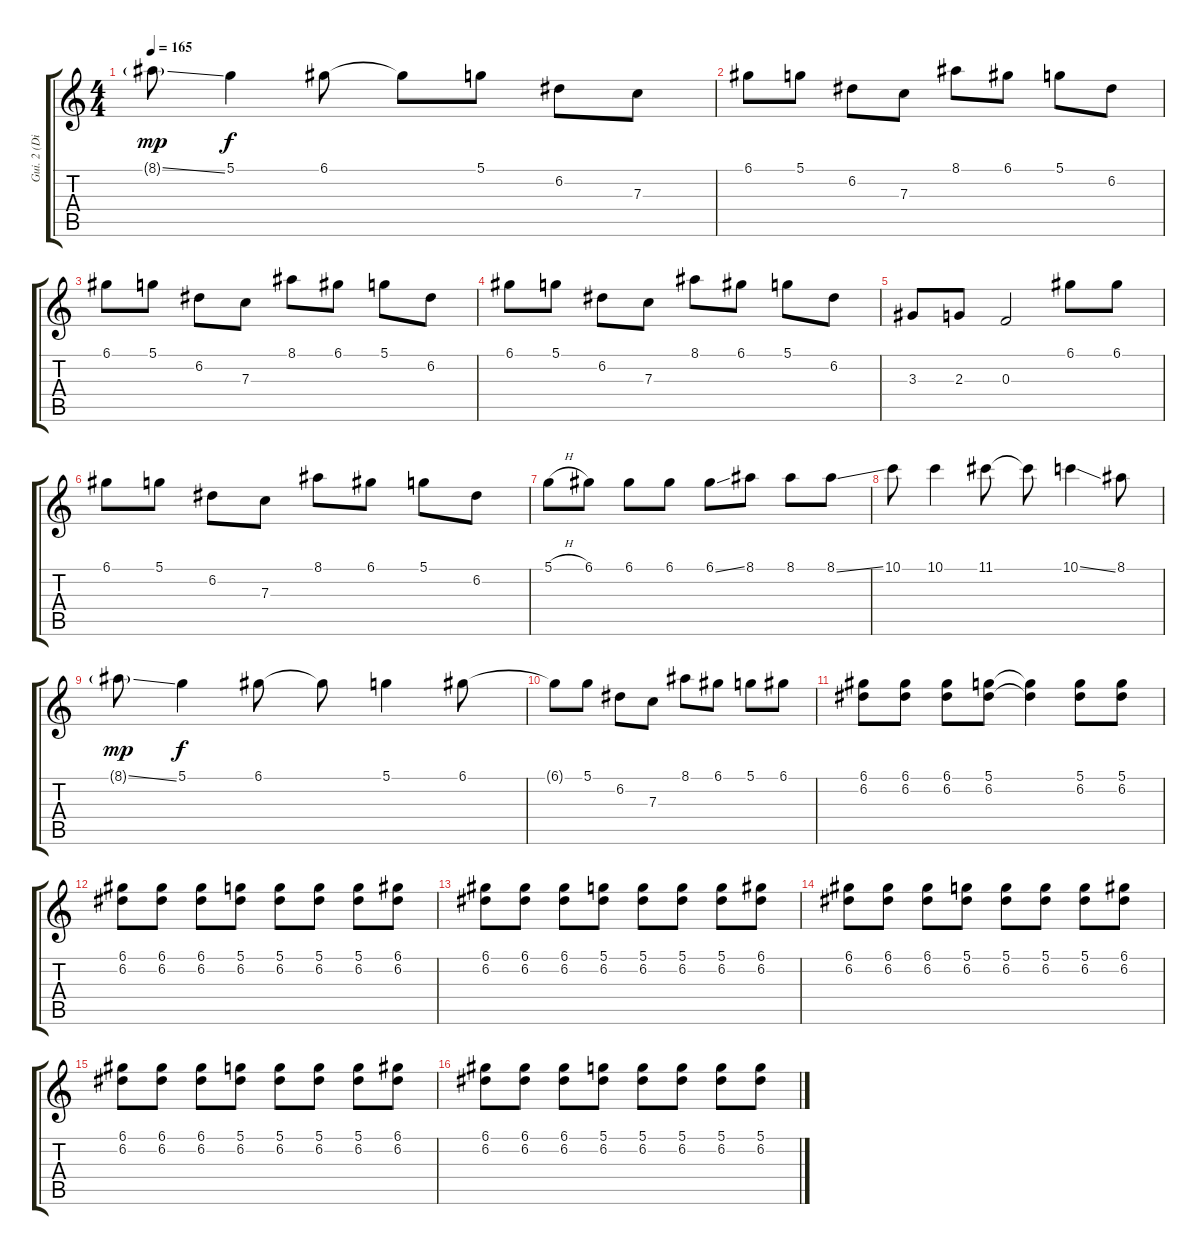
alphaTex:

\track ("Gui. 2 (Dis.)" "Gui. 2 (Di") {instrument distortionguitar}
\staff {score tabs}
\tuning (D4 A3 F3 C3 G2 C2) {hide}
\ts (4 4)
\tempo 165
\clef g2
\ks c
8.1{ss g}.8{dy mp} 5.1.4{dy f} 6.1.8 6.1{t}.8 5.1.8 6.2.8 7.3.8 |
6.1.8 5.1.8 6.2.8 7.3.8 8.1.8 6.1.8 5.1.8 6.2.8 |
6.1.8 5.1.8 6.2.8 7.3.8 8.1.8 6.1.8 5.1.8 6.2.8 |
6.1.8 5.1.8 6.2.8 7.3.8 8.1.8 6.1.8 5.1.8 6.2.8 |
3.3.8 2.3.8 0.3.2 6.1.8 6.1.8 |
6.1.8 5.1.8 6.2.8 7.3.8 8.1.8 6.1.8 5.1.8 6.2.8 |
5.1{h}.8 6.1.8 6.1.8 6.1.8 6.1{ss}.8 8.1.8 8.1.8 8.1{ss}.8 |
10.1.8 10.1.4 11.1.8 11.1{t}.8 10.1{ss}.4 8.1.8 |
8.1{ss g}.8{dy mp} 5.1.4{dy f} 6.1.8 6.1{t}.8 5.1.4 6.1.8 |
6.1{t}.8 5.1.8 6.2.8 7.3.8 8.1.8 6.1.8 5.1.8 6.1.8 |
(6.1 6.2).8 (6.1 6.2).8 (6.1 6.2).8 (5.1 6.2).8 (5.1{t} 6.2{t}).4 (5.1 6.2).8 (5.1 6.2).8 |
(6.1 6.2).8 (6.1 6.2).8 (6.1 6.2).8 (5.1 6.2).8 (5.1 6.2).8 (5.1 6.2).8 (5.1 6.2).8 (6.1 6.2).8 |
(6.1 6.2).8 (6.1 6.2).8 (6.1 6.2).8 (5.1 6.2).8 (5.1 6.2).8 (5.1 6.2).8 (5.1 6.2).8 (6.1 6.2).8 |
(6.1 6.2).8 (6.1 6.2).8 (6.1 6.2).8 (5.1 6.2).8 (5.1 6.2).8 (5.1 6.2).8 (5.1 6.2).8 (6.1 6.2).8 |
(6.1 6.2).8 (6.1 6.2).8 (6.1 6.2).8 (5.1 6.2).8 (5.1 6.2).8 (5.1 6.2).8 (5.1 6.2).8 (6.1 6.2).8 |
(6.1 6.2).8 (6.1 6.2).8 (6.1 6.2).8 (5.1 6.2).8 (5.1 6.2).8 (5.1 6.2).8 (5.1 6.2).8 (5.1 6.2).8
